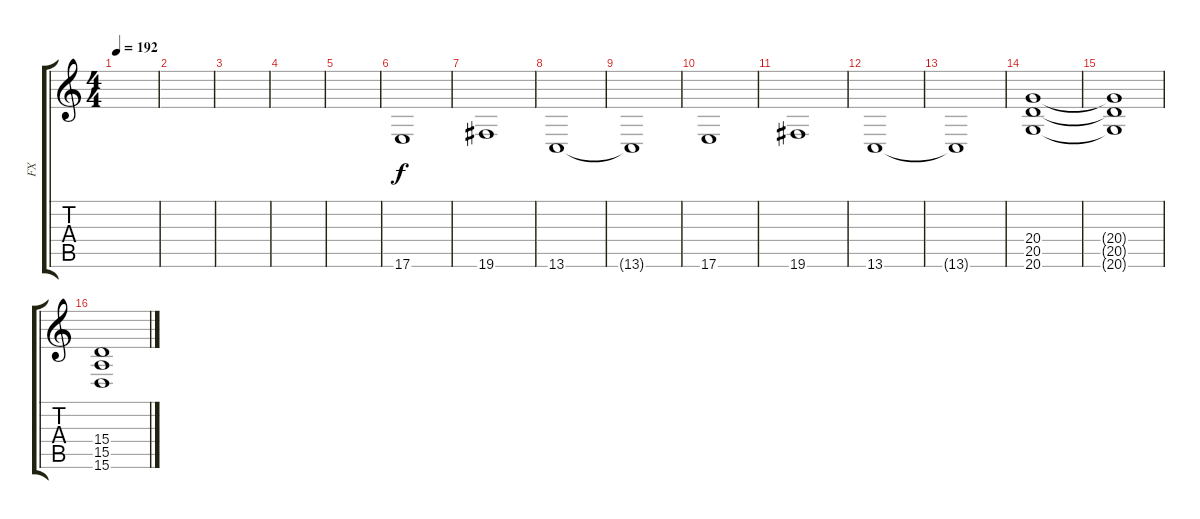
\track ("FX" "FX") {instrument stringensemble1}
\staff {score tabs}
\tuning (Db4 Ab3 E3 B2 Gb2 B1) {hide}
\ts (4 4)
\tempo 192
\clef g2
\ks c
|
|
|
|
|
17.6.1 |
19.6.1 |
13.6.1 |
13.6{t}.1 |
17.6.1 |
19.6.1 |
13.6.1 |
13.6{t}.1 |
(20.4 20.5 20.6).1 |
(20.4{t} 20.5{t} 20.6{t}).1 |
(15.4 15.5 15.6).1
